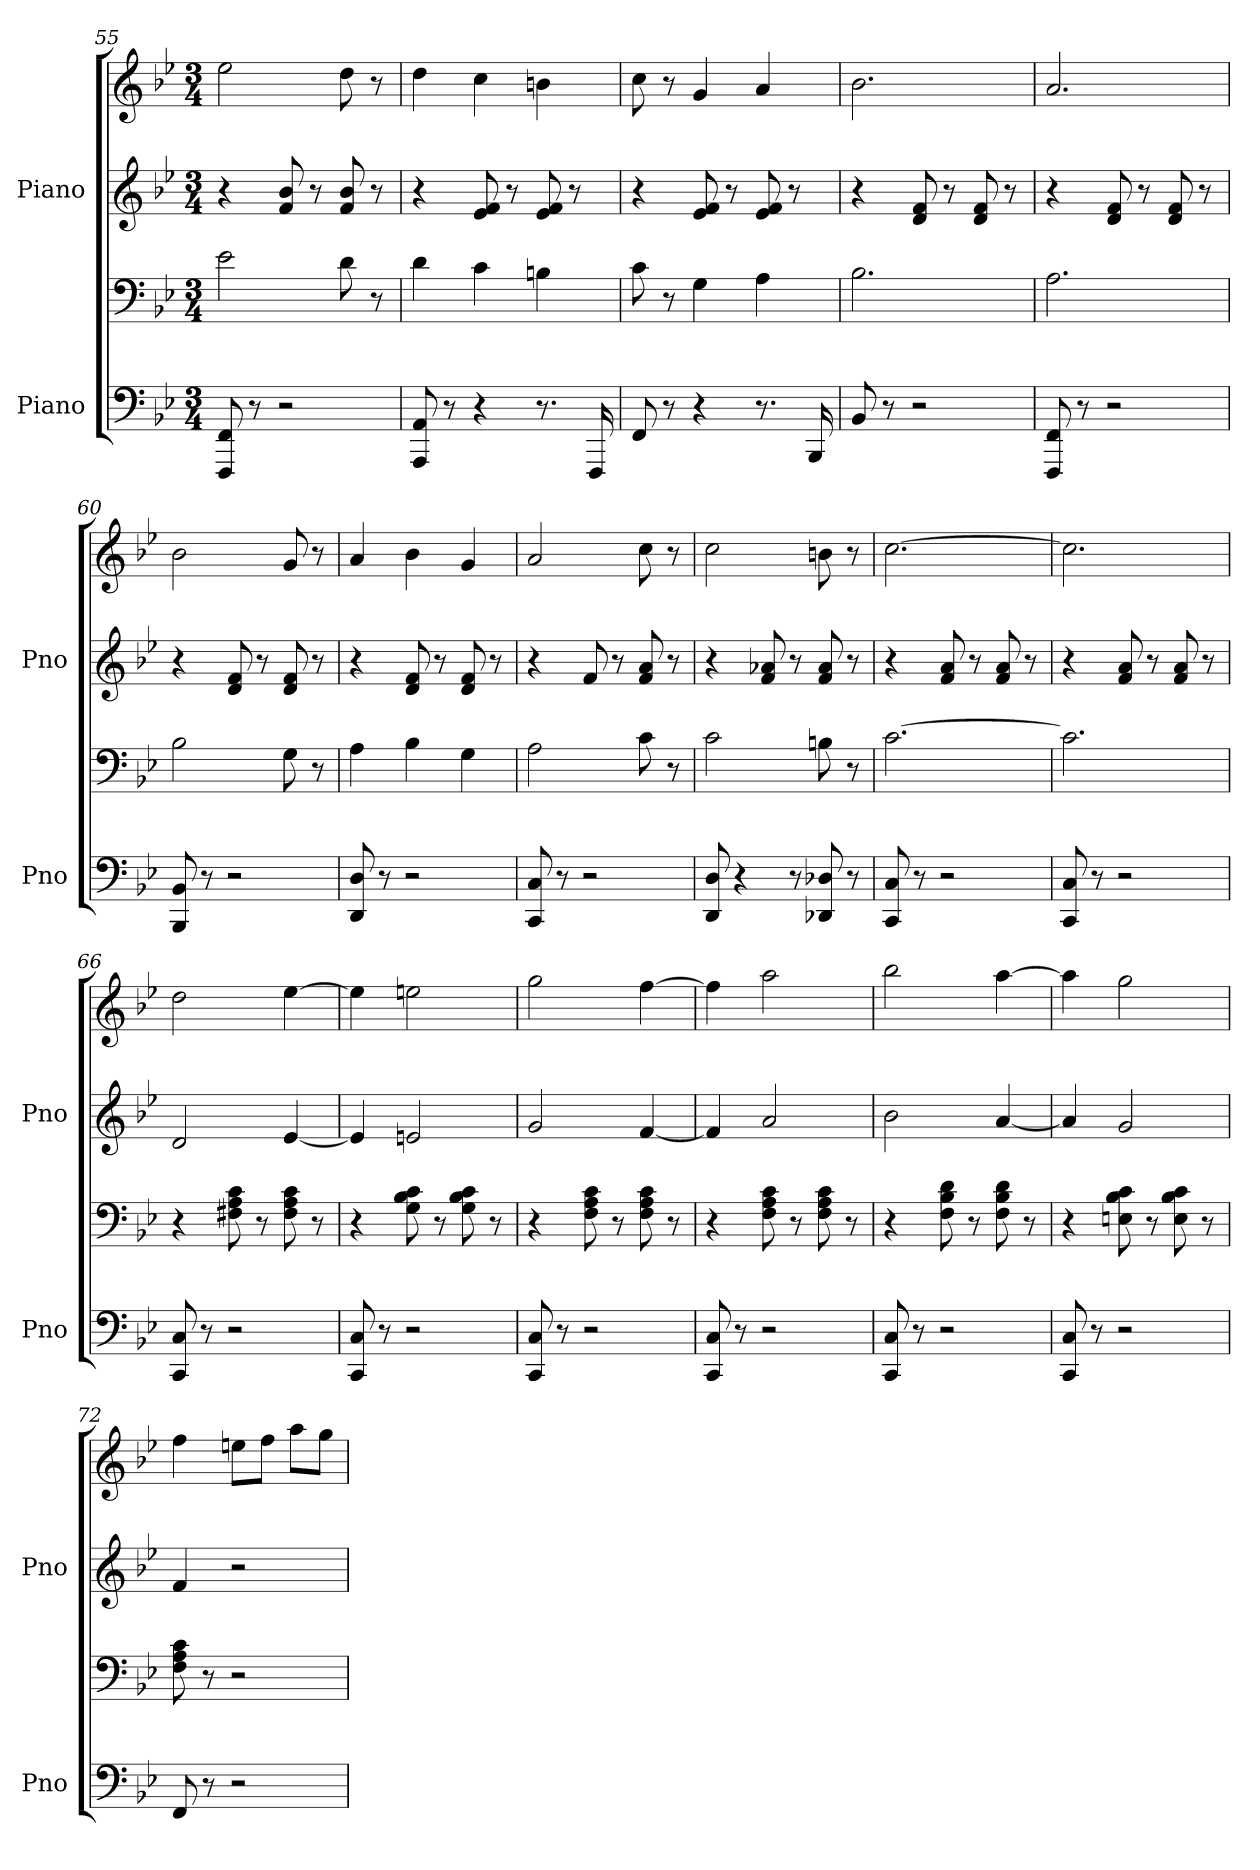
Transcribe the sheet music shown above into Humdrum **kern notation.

**kern	**kern	**kern	**kern
*part2	*part2	*part1	*part1
*staff4	*staff3	*staff2	*staff1
*I"Piano	*	*I"Piano	*
*I'Pno	*	*I'Pno	*
*clefF4	*clefF4	*clefG2	*clefG2
*k[b-e-]	*k[b-e-]	*k[b-e-]	*k[b-e-]
*M3/4	*M3/4	*M3/4	*M3/4
=55	=55	=55	=55
8FFF/ 8FF/	2e-\	4r	2ee-\
8r	.	.	.
2r	.	8f/ 8b-/	.
.	.	8r	.
.	8d\	8f/ 8b-/	8dd\
.	8r	8r	8r
!!LO:LB:g=z
=56	=56	=56	=56
8AAA/ 8AA/	4d\	4r	4dd\
8r	.	.	.
4r	4c\	8e-/ 8f/	4cc\
.	.	8r	.
8.r	4Bn\	8e-/ 8f/	4bn\
.	.	8r	.
16FFF/	.	.	.
=57	=57	=57	=57
8FF/	8c\	4r	8cc\
8r	8r	.	8r
4r	4G\	8e-/ 8f/	4g/
.	.	8r	.
8.r	4A\	8e-/ 8f/	4a/
.	.	8r	.
16BBB-/	.	.	.
=58	=58	=58	=58
8BB-/	2.B-\	4r	2.b-\
8r	.	.	.
2r	.	8d/ 8f/	.
.	.	8r	.
.	.	8d/ 8f/	.
.	.	8r	.
=59	=59	=59	=59
8FFF/ 8FF/	2.A\	4r	2.a/
8r	.	.	.
2r	.	8d/ 8f/	.
.	.	8r	.
.	.	8d/ 8f/	.
.	.	8r	.
=60	=60	=60	=60
8BBB-/ 8BB-/	2B-\	4r	2b-\
8r	.	.	.
2r	.	8d/ 8f/	.
.	.	8r	.
.	8G\	8d/ 8f/	8g/
.	8r	8r	8r
!!LO:LB:g=z
=61	=61	=61	=61
8DD/ 8D/	4A\	4r	4a/
8r	.	.	.
2r	4B-\	8d/ 8f/	4b-\
.	.	8r	.
.	4G\	8d/ 8f/	4g/
.	.	8r	.
=62	=62	=62	=62
8CC/ 8C/	2A\	4r	2a/
8r	.	.	.
2r	.	8f/	.
.	.	8r	.
.	8c\	8f/ 8a/	8cc\
.	8r	8r	8r
=63	=63	=63	=63
8DD/ 8D/	2c\	4r	2cc\
4r	.	.	.
.	.	8f/ 8a-X/	.
8r	.	8r	.
8DD-X/ 8D-X/	8Bn\	8f/ 8a-/	8bn\
8r	8r	8r	8r
=64	=64	=64	=64
8CC/ 8C/	[2.c\	4r	[2.cc\
8r	.	.	.
2r	.	8f/ 8a/	.
.	.	8r	.
.	.	8f/ 8a/	.
.	.	8r	.
=65	=65	=65	=65
8CC/ 8C/	2.c\]	4r	2.cc\]
8r	.	.	.
2r	.	8f/ 8a/	.
.	.	8r	.
.	.	8f/ 8a/	.
.	.	8r	.
!!LO:PB:g=z
=66	=66	=66	=66
8CC/ 8C/	4r	2d/	2dd\
8r	.	.	.
2r	8F#X\ 8A\ 8c\	.	.
.	8r	.	.
.	8F#\ 8A\ 8c\	[4e-/	[4ee-\
.	8r	.	.
=67	=67	=67	=67
8CC/ 8C/	4r	4e-/]	4ee-\]
8r	.	.	.
2r	8G\ 8B-\ 8c\	2en/	2een\
.	8r	.	.
.	8G\ 8B-\ 8c\	.	.
.	8r	.	.
=68	=68	=68	=68
8CC/ 8C/	4r	2g/	2gg\
8r	.	.	.
2r	8F\ 8A\ 8c\	.	.
.	8r	.	.
.	8F\ 8A\ 8c\	[4f/	[4ff\
.	8r	.	.
=69	=69	=69	=69
8CC/ 8C/	4r	4f/]	4ff\]
8r	.	.	.
2r	8F\ 8A\ 8c\	2a/	2aa\
.	8r	.	.
.	8F\ 8A\ 8c\	.	.
.	8r	.	.
=70	=70	=70	=70
8CC/ 8C/	4r	2b-\	2bb-\
8r	.	.	.
2r	8F\ 8B-\ 8d\	.	.
.	8r	.	.
.	8F\ 8B-\ 8d\	[4a/	[4aa\
.	8r	.	.
=71	=71	=71	=71
8CC/ 8C/	4r	4a/]	4aa\]
8r	.	.	.
2r	8En\ 8B-\ 8c\	2g/	2gg\
.	8r	.	.
.	8E\ 8B-\ 8c\	.	.
.	8r	.	.
!!LO:LB:g=z
=72	=72	=72	=72
8FF/	8F\ 8A\ 8c\	4f/	4ff\
8r	8r	.	.
2r	2r	2r	8een\L
.	.	.	8ff\J
.	.	.	8aa\L
.	.	.	8gg\J
=	=	=	=
*-	*-	*-	*-
